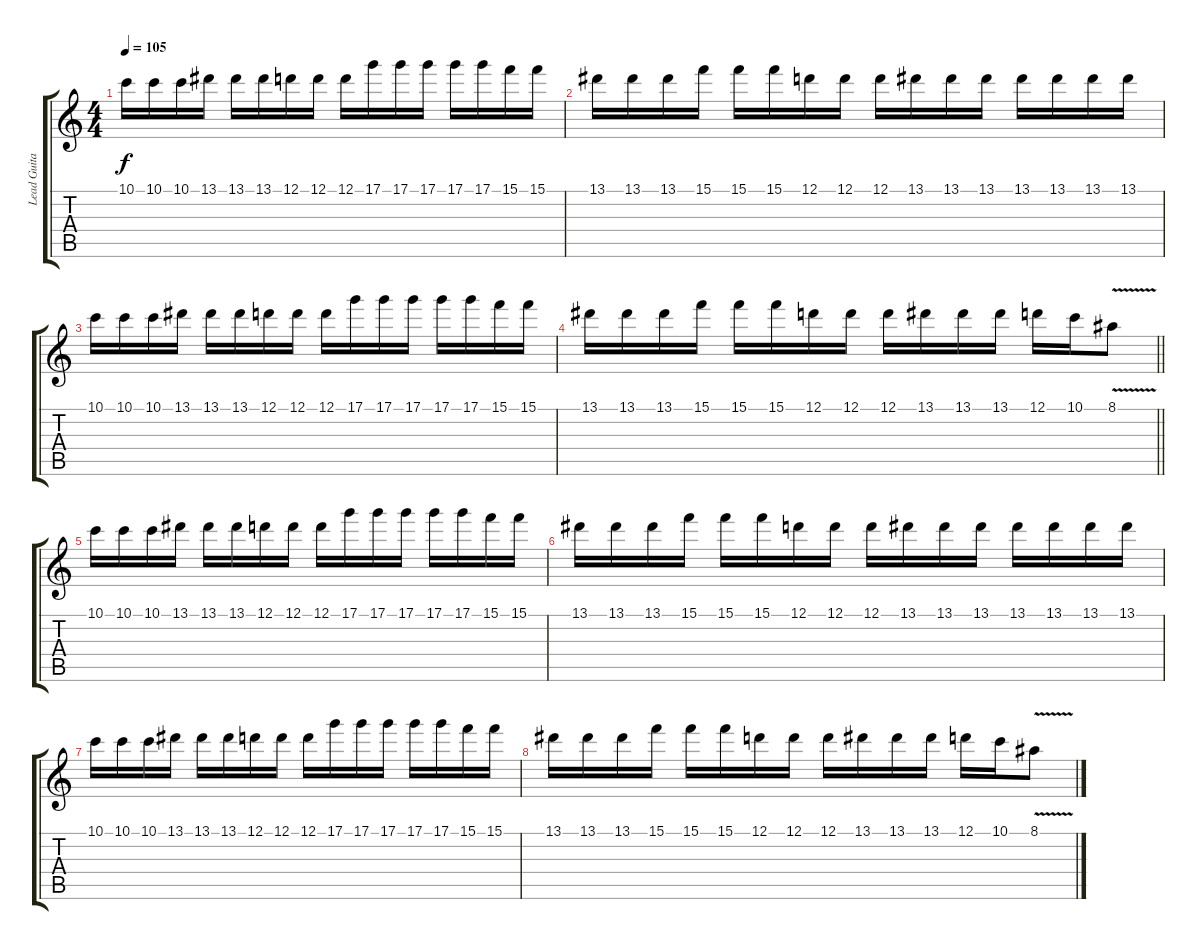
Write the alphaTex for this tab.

\track ("Lead Guitar" "Lead Guita") {instrument distortionguitar}
\staff {score tabs}
\tuning (D4 A3 F3 C3 G2 C2) {hide}
\ts (4 4)
\section ("" "")
\tempo 105
\clef g2
\ks c
10.1.16{dy f} 10.1.16 10.1.16 13.1.16 13.1.16 13.1.16 12.1.16 12.1.16 12.1.16 17.1.16 17.1.16 17.1.16 17.1.16 17.1.16 15.1.16 15.1.16 |
13.1.16 13.1.16 13.1.16 15.1.16 15.1.16 15.1.16 12.1.16 12.1.16 12.1.16 13.1.16 13.1.16 13.1.16 13.1.16 13.1.16 13.1.16 13.1.16 |
10.1.16 10.1.16 10.1.16 13.1.16 13.1.16 13.1.16 12.1.16 12.1.16 12.1.16 17.1.16 17.1.16 17.1.16 17.1.16 17.1.16 15.1.16 15.1.16 |
\barLineRight lightlight
13.1.16 13.1.16 13.1.16 15.1.16 15.1.16 15.1.16 12.1.16 12.1.16 12.1.16 13.1.16 13.1.16 13.1.16 12.1.16 10.1.16 8.1{v}.8 |
\section ("" "")
10.1.16 10.1.16 10.1.16 13.1.16 13.1.16 13.1.16 12.1.16 12.1.16 12.1.16 17.1.16 17.1.16 17.1.16 17.1.16 17.1.16 15.1.16 15.1.16 |
13.1.16 13.1.16 13.1.16 15.1.16 15.1.16 15.1.16 12.1.16 12.1.16 12.1.16 13.1.16 13.1.16 13.1.16 13.1.16 13.1.16 13.1.16 13.1.16 |
10.1.16 10.1.16 10.1.16 13.1.16 13.1.16 13.1.16 12.1.16 12.1.16 12.1.16 17.1.16 17.1.16 17.1.16 17.1.16 17.1.16 15.1.16 15.1.16 |
13.1.16 13.1.16 13.1.16 15.1.16 15.1.16 15.1.16 12.1.16 12.1.16 12.1.16 13.1.16 13.1.16 13.1.16 12.1.16 10.1.16 8.1{v}.8
